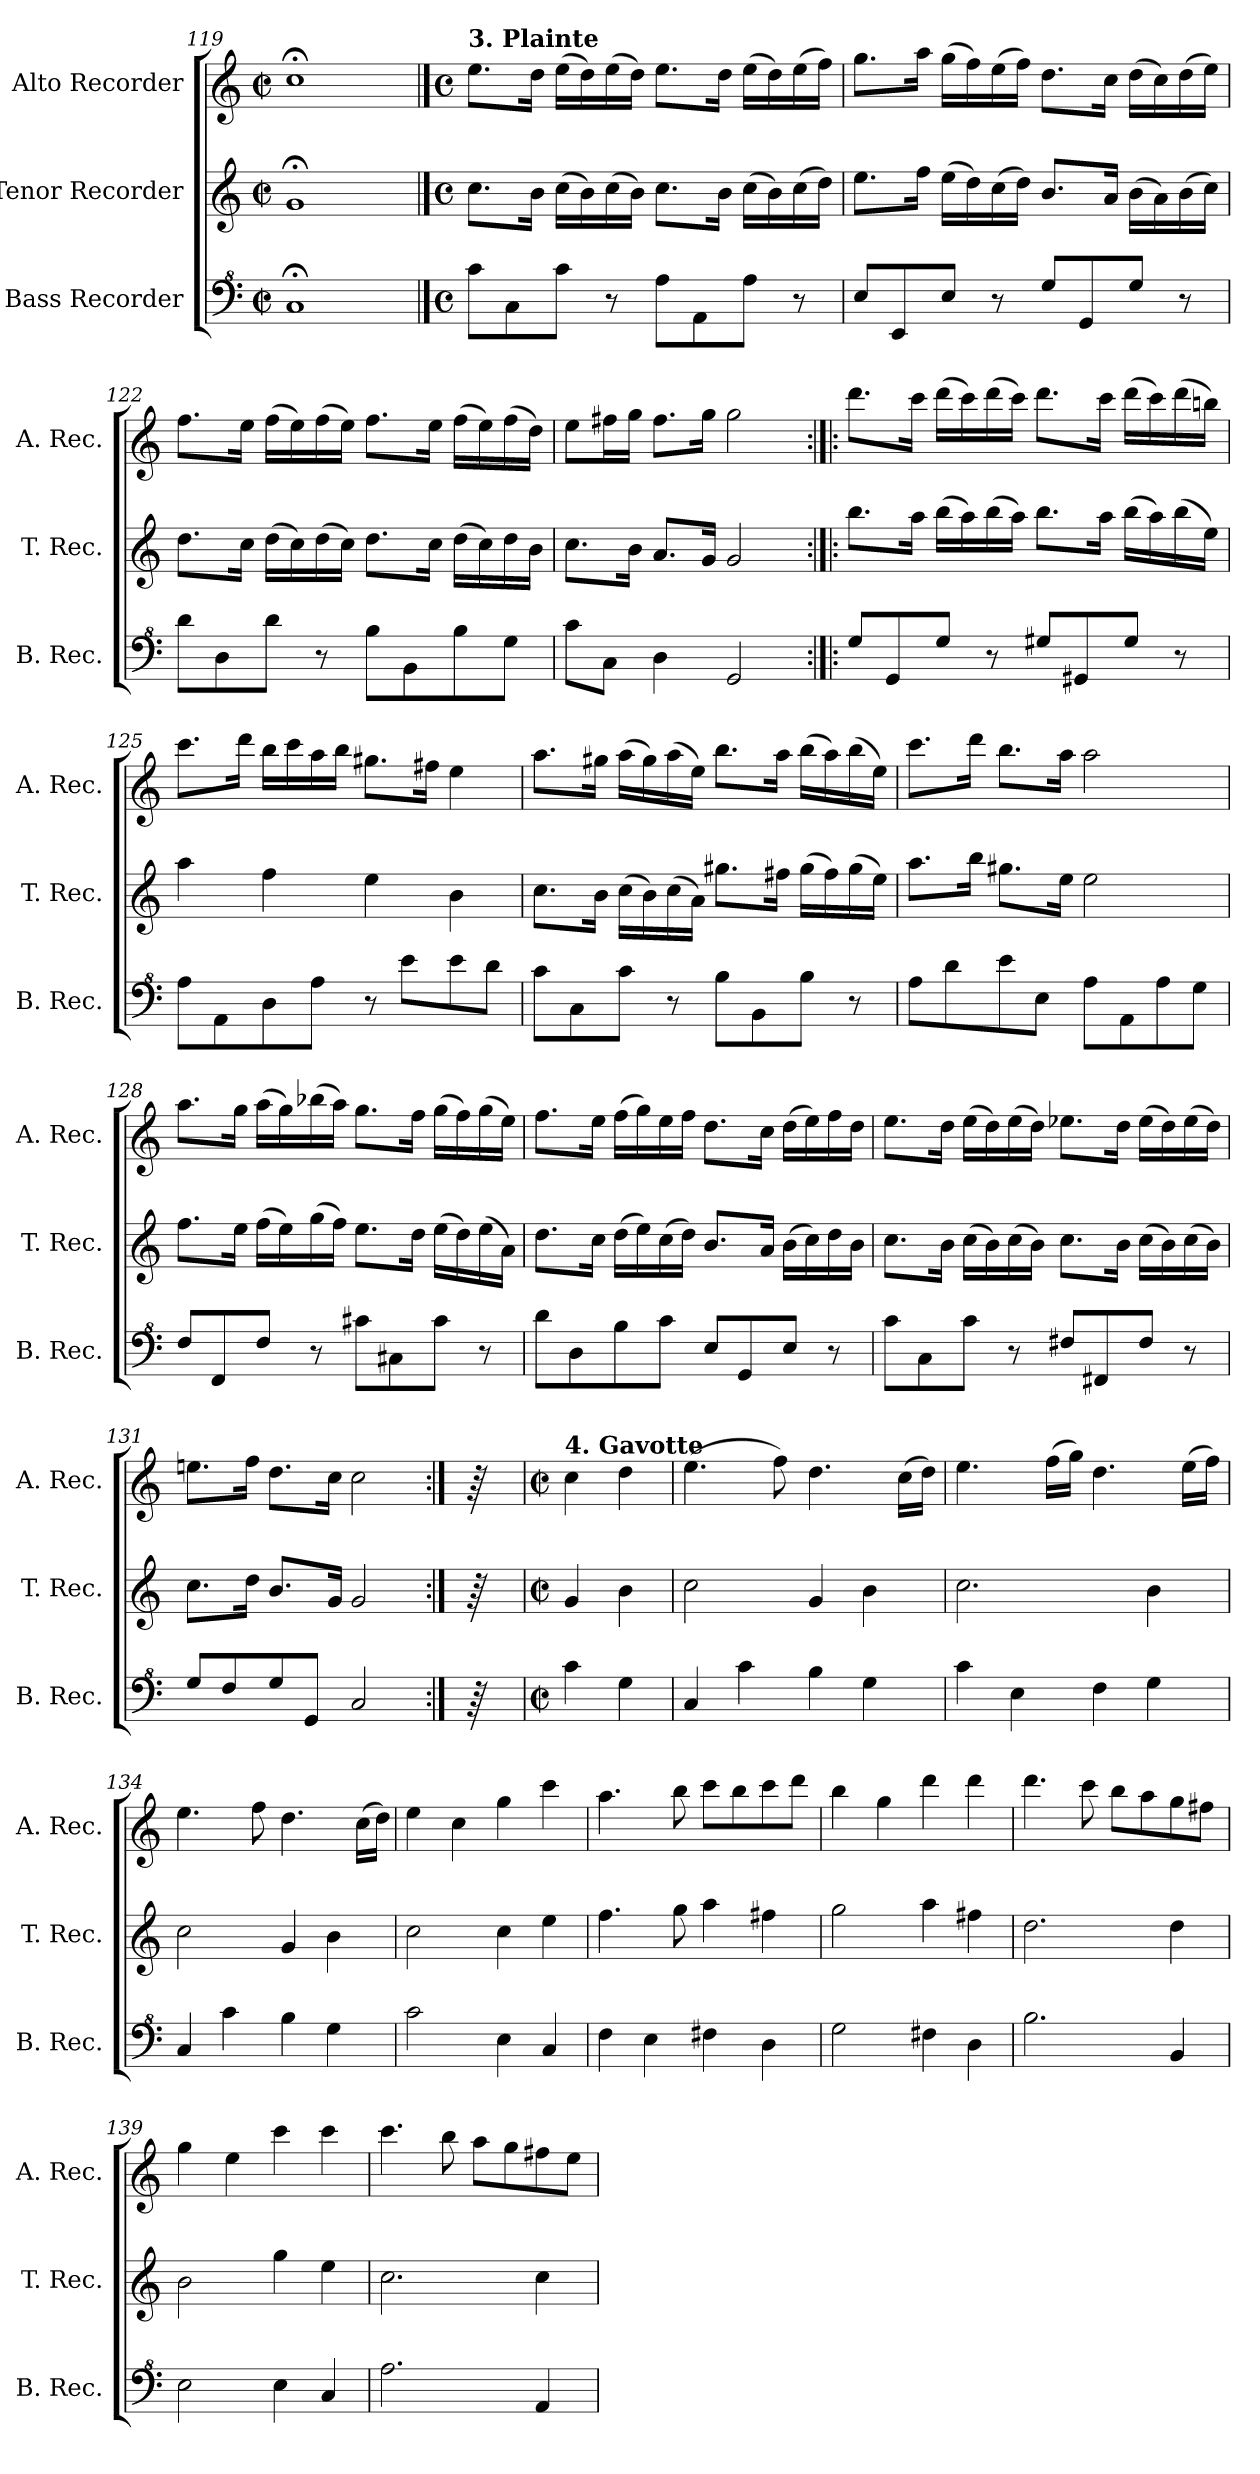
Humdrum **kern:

**kern	**kern	**text	**kern	**text
*part3	*part2	*part2	*part1	*part1
*staff3	*staff2	*staff2	*staff1	*staff1
*I"Bass Recorder	*I"Tenor Recorder	*	*I"Alto Recorder	*
*I'B. Rec.	*I'T. Rec.	*	*I'A. Rec.	*
*clefF^4	*clefG2	*	*clefG2	*
*k[]	*k[]	*	*k[]	*
*M2/2	*M2/2	*	*M2/2	*
*met(c|)	*met(c|)	*	*met(c|)	*
=119	=119	=119	=119	=119
1c;<	1g;<	.	1cc;<	.
!!LO:LB:g=z
==120	==120	==120	==120	==120
*M4/4	*M4/4	*	*M4/4	*
*met(c)	*met(c)	*	*met(c)	*
*	*	*	*MM80	*
!	!	!	!LO:TX:a:B:t=3. Plainte	!
8cc\L	8.cc\L	.	8.ee\L	.
8c\	.	.	.	.
.	16b\Jk	.	16dd\Jk	.
8cc\J	(16cc\LL	.	(16ee\LL	.
.	16b\)	.	16dd\)	.
8r	(16cc\	.	(16ee\	.
.	16b\JJ)	.	16dd\JJ)	.
8a\L	8.cc\L	.	8.ee\L	.
8A\	.	.	.	.
.	16b\Jk	.	16dd\Jk	.
8a\J	(16cc\LL	.	(16ee\LL	.
.	16b\)	.	16dd\)	.
8r	(16cc\	.	(16ee\	.
.	16dd\JJ)	.	16ff\JJ)	.
=121	=121	=121	=121	=121
8e/L	8.ee\L	.	8.gg\L	.
8E/	.	.	.	.
.	16ff\Jk	.	16aa\Jk	.
8e/J	(16ee\LL	.	(16gg\LL	.
.	16dd\)	.	16ff\)	.
8r	(16cc\	.	(16ee\	.
.	16dd\JJ)	.	16ff\JJ)	.
!	!	!LO:LY:b	!	!LO:LY:b
8g/L	8.b/L	.	8.dd\L	.
8G/	.	.	.	.
.	16a/Jk	.	16cc\Jk	.
8g/J	(16b\LL	.	(16dd\LL	.
.	16a\)	.	16cc\)	.
8r	(16b\	.	(16dd\	.
.	16cc\JJ)	.	16ee\JJ)	.
=122	=122	=122	=122	=122
8dd\L	8.dd\L	.	8.ff\L	.
8d\	.	.	.	.
.	16cc\Jk	.	16ee\Jk	.
8dd\J	(16dd\LL	.	(16ff\LL	.
.	16cc\)	.	16ee\)	.
8r	(16dd\	.	(16ff\	.
.	16cc\JJ)	.	16ee\JJ)	.
8b\L	8.dd\L	.	8.ff\L	.
8B\	.	.	.	.
.	16cc\Jk	.	16ee\Jk	.
8b\	(16dd\LL	.	(16ff\LL	.
.	16cc\)	.	16ee\)	.
8g\J	16dd\	.	(16ff\	.
.	16b\JJ	.	16dd\JJ)	.
=123	=123	=123	=123	=123
8cc\L	8.cc\L	.	8ee\L	.
8c\J	.	.	16ff#X\L	.
.	16b\Jk	.	16gg\JJ	.
4d\	8.a/L	.	8.ff#\L	.
.	16g/Jk	.	16gg\Jk	.
2G/	2g/	.	2gg\	.
!!LO:LB:g=z
=124:|!|:	=124:|!|:	=124:|!|:	=124:|!|:	=124:|!|:
8g/L	8.bb\L	.	8.ddd\L	.
8G/	.	.	.	.
.	16aa\Jk	.	16ccc\Jk	.
8g/J	(16bb\LL	.	(16ddd\LL	.
.	16aa\)	.	16ccc\)	.
8r	(16bb\	.	(16ddd\	.
.	16aa\JJ)	.	16ccc\JJ)	.
8g#X/L	8.bb\L	.	8.ddd\L	.
8G#X/	.	.	.	.
.	16aa\Jk	.	16ccc\Jk	.
8g#/J	(16bb\LL	.	(16ddd\LL	.
.	16aa\)	.	16ccc\)	.
8r	(16bb\	.	(16ddd\	.
.	16ee\JJ)	.	16bbn\JJ)	.
=125	=125	=125	=125	=125
8a\L	4aa\	.	8.ccc\L	.
8A\	.	.	.	.
.	.	.	16ddd\Jk	.
8d\	4ff\	.	16bb\LL	.
.	.	.	16ccc\	.
8a\J	.	.	16aa\	.
.	.	.	16bb\JJ	.
8r	4ee\	.	8.gg#X\L	.
8ee\L	.	.	.	.
.	.	.	16ff#X\Jk	.
8ee\	4b\	.	4ee\	.
8dd\J	.	.	.	.
=126	=126	=126	=126	=126
8cc\L	8.cc\L	.	8.aa\L	.
8c\	.	.	.	.
.	16b\Jk	.	16gg#X\Jk	.
8cc\J	(16cc\LL	.	(16aa\LL	.
.	16b\)	.	16gg#\)	.
8r	(16cc\	.	(16aa\	.
.	16a\JJ)	.	16ee\JJ)	.
8b\L	8.gg#X\L	.	8.bb\L	.
8B\	.	.	.	.
.	16ff#X\Jk	.	16aa\Jk	.
8b\J	(16gg#\LL	.	(16bb\LL	.
.	16ff#\)	.	16aa\)	.
8r	(16gg#\	.	(16bb\	.
.	16ee\JJ)	.	16ee\JJ)	.
=127	=127	=127	=127	=127
8a\L	8.aa\L	.	8.ccc\L	.
8dd\	.	.	.	.
.	16bb\Jk	.	16ddd\Jk	.
8ee\	8.gg#X\L	.	8.bb\L	.
8e\J	.	.	.	.
.	16ee\Jk	.	16aa\Jk	.
8a\L	2ee\	.	2aa\	.
8A\	.	.	.	.
8a\	.	.	.	.
8g\J	.	.	.	.
!!LO:PB:g=z
=128	=128	=128	=128	=128
8f/L	8.ff\L	.	8.aa\L	.
8F/	.	.	.	.
.	16ee\Jk	.	16gg\Jk	.
8f/J	(16ff\LL	.	(16aa\LL	.
.	16ee\)	.	16gg\)	.
8r	(16gg\	.	(16bb-X\	.
.	16ff\JJ)	.	16aa\JJ)	.
8cc#X\L	8.ee\L	.	8.gg\L	.
8c#X\	.	.	.	.
.	16dd\Jk	.	16ff\Jk	.
8cc#\J	(16ee\LL	.	(16gg\LL	.
.	16dd\)	.	16ff\)	.
8r	(16ee\	.	(16gg\	.
.	16a\JJ)	.	16ee\JJ)	.
=129	=129	=129	=129	=129
8dd\L	8.dd\L	.	8.ff\L	.
8d\	.	.	.	.
.	16cc\Jk	.	16ee\Jk	.
8b\	(16dd\LL	.	(16ff\LL	.
.	16ee\)	.	16gg\)	.
8cc\J	(16cc\	.	16ee\	.
.	16dd\JJ)	.	16ff\JJ	.
8e/L	8.b/L	.	8.dd\L	.
8G/	.	.	.	.
.	16a/Jk	.	16cc\Jk	.
8e/J	(16b\LL	.	(16dd\LL	.
.	16cc\)	.	16ee\)	.
8r	16dd\	.	16ff\	.
.	16b\JJ	.	16dd\JJ	.
=130	=130	=130	=130	=130
8cc\L	8.cc\L	.	8.ee\L	.
8c\	.	.	.	.
.	16b\Jk	.	16dd\Jk	.
8cc\J	(16cc\LL	.	(16ee\LL	.
.	16b\)	.	16dd\)	.
8r	(16cc\	.	(16ee\	.
.	16b\JJ)	.	16dd\JJ)	.
8f#X/L	8.cc\L	.	8.ee-X\L	.
8F#X/	.	.	.	.
.	16b\Jk	.	16dd\Jk	.
8f#/J	(16cc\LL	.	(16ee-\LL	.
.	16b\)	.	16dd\)	.
8r	(16cc\	.	(16ee-\	.
.	16b\JJ)	.	16dd\JJ)	.
=131	=131	=131	=131	=131
8g/L	8.cc\L	.	8.een\L	.
8f/	.	.	.	.
.	16dd\Jk	.	16ff\Jk	.
8g/	8.b/L	.	8.dd\L	.
8G/J	.	.	.	.
.	16g/Jk	.	16cc\Jk	.
2c/	2g/	.	2cc\	.
=131X3:|!	=131X3:|!	=131X3:|!	=131X3:|!	=131X3:|!
64r	64r	.	64r	.
!!LO:LB:g=z
=131X4	=131X4	=131X4	=131X4	=131X4
*M2/2	*M2/2	*	*M2/2	*
*met(c|)	*met(c|)	*	*met(c|)	*
*	*	*	*MM200	*
!	!	!	!LO:TX:a:B:t=4. Gavotte	!
4cc\	4g/	.	4cc\	.
4g\	4b\	.	4dd\	.
=132	=132	=132	=132	=132
4c/	2cc\	.	(4.ee\	.
4cc\	.	.	.	.
.	.	.	8ff\)	.
4b\	4g/	.	4.dd\	.
4g\	4b\	.	.	.
.	.	.	(16cc\LL	.
.	.	.	16dd\JJ)	.
=133	=133	=133	=133	=133
4cc\	2.cc\	.	4.ee\	.
4e\	.	.	.	.
.	.	.	(16ff\LL	.
.	.	.	16gg\JJ)	.
4f\	.	.	4.dd\	.
4g\	4b\	.	.	.
.	.	.	(16ee\LL	.
.	.	.	16ff\JJ)	.
=134	=134	=134	=134	=134
4c/	2cc\	.	4.ee\	.
4cc\	.	.	.	.
.	.	.	8ff\	.
4b\	4g/	.	4.dd\	.
4g\	4b\	.	.	.
.	.	.	(16cc\LL	.
.	.	.	16dd\JJ)	.
=135	=135	=135	=135	=135
2cc\	2cc\	.	4ee\	.
.	.	.	4cc\	.
4e\	4cc\	.	4gg\	.
4c/	4ee\	.	4ccc\	.
=136	=136	=136	=136	=136
4f\	4.ff\	.	4.aa\	.
4e\	.	.	.	.
.	8gg\	.	8bb\	.
4f#X\	4aa\	.	8ccc\L	.
.	.	.	8bb\	.
4d\	4ff#X\	.	8ccc\	.
.	.	.	8ddd\J	.
=137	=137	=137	=137	=137
2g\	2gg\	.	4bb\	.
.	.	.	4gg\	.
4f#X\	4aa\	.	4ddd\	.
4d\	4ff#X\	.	4ddd\	.
=138	=138	=138	=138	=138
2.b\	2.dd\	.	4.ddd\	.
.	.	.	8ccc\	.
.	.	.	8bb\L	.
.	.	.	8aa\	.
4B/	4dd\	.	8gg\	.
.	.	.	8ff#X\J	.
!!LO:LB:g=z
=139	=139	=139	=139	=139
2e\	2b\	.	4gg\	.
.	.	.	4ee\	.
4e\	4gg\	.	4ccc\	.
4c/	4ee\	.	4ccc\	.
=140	=140	=140	=140	=140
2.a\	2.cc\	.	4.ccc\	.
.	.	.	8bb\	.
.	.	.	8aa\L	.
.	.	.	8gg\	.
4A/	4cc\	.	8ff#X\	.
.	.	.	8ee\J	.
=	=	=	=	=
*-	*-	*-	*-	*-
